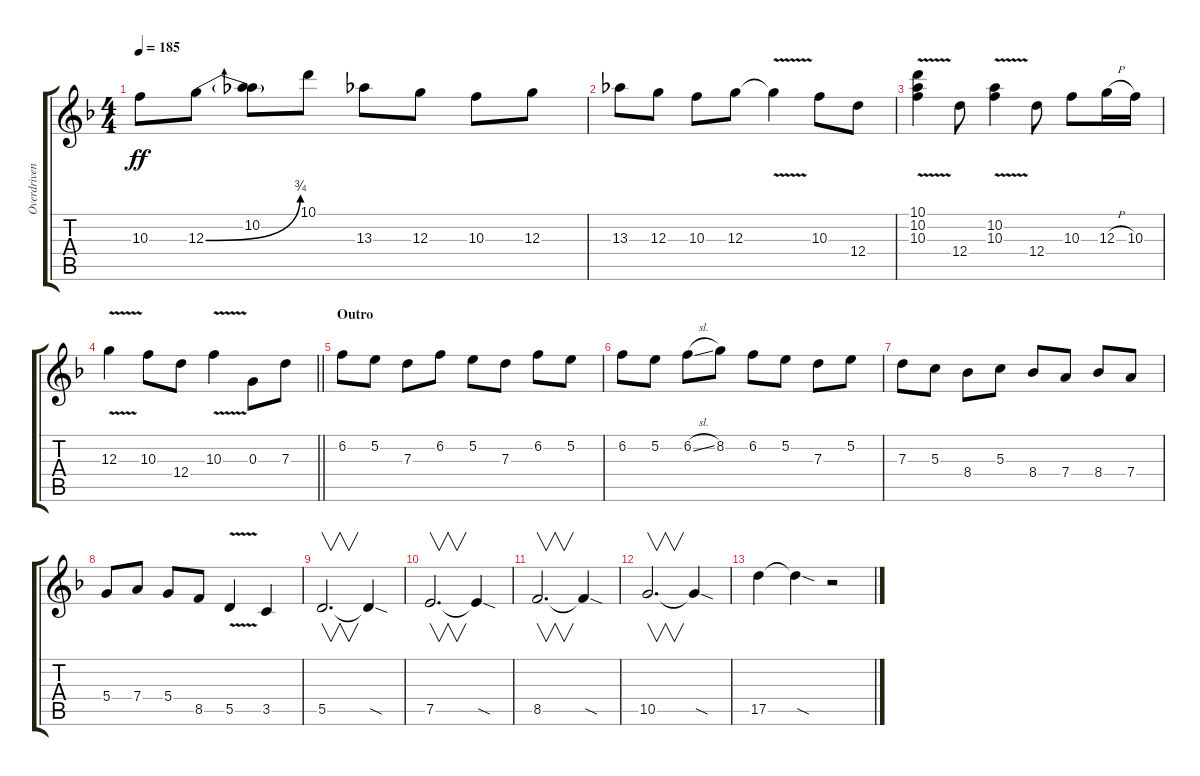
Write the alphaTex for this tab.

\track ("Overdriven Guitar" "Overdriven") {instrument overdrivenguitar}
\staff {score tabs}
\tuning (E4 B3 G3 D3 A2 E2) {hide}
\ts (4 4)
\tempo 185
\clef g2
\ks f
10.3.8{dy ff} 12.3{be (bend 0 0 60 3)}.8 (10.2 12.3{t}).8 10.1.8 13.3.8 12.3.8 10.3.8 12.3.8 |
13.3.8 12.3.8 10.3.8 12.3.8 12.3{v t}.4 10.3.8 12.4.8 |
(10.1{v} 10.2{v} 10.3{v}).4 12.4.8 (10.2{v} 10.3{v}).4 12.4.8 10.3.8 12.3{h}.16 10.3.16 |
\barLineRight lightlight
12.3{v}.4 10.3.8 12.4.8 10.3{v}.4 0.3.8 7.3.8 |
\section ("" "Outro")
6.2.8 5.2.8 7.3.8 6.2.8 5.2.8 7.3.8 6.2.8 5.2.8 |
6.2.8 5.2.8 6.2{sl}.8 8.2.8 6.2.8 5.2.8 7.3.8 5.2.8 |
7.3.8 5.3.8 8.4.8 5.3.8 8.4.8 7.4.8 8.4.8 7.4.8 |
5.4.8 7.4.8 5.4.8 8.5.8 5.5{v}.4 3.5.4 |
5.5.2{v d} 5.5{sod t}.4 |
7.5.2{v d} 7.5{sod t}.4 |
8.5.2{v d} 8.5{sod t}.4 |
10.5.2{v d} 10.5{sod t}.4 |
17.5.4 17.5{sod t}.4 r.2
